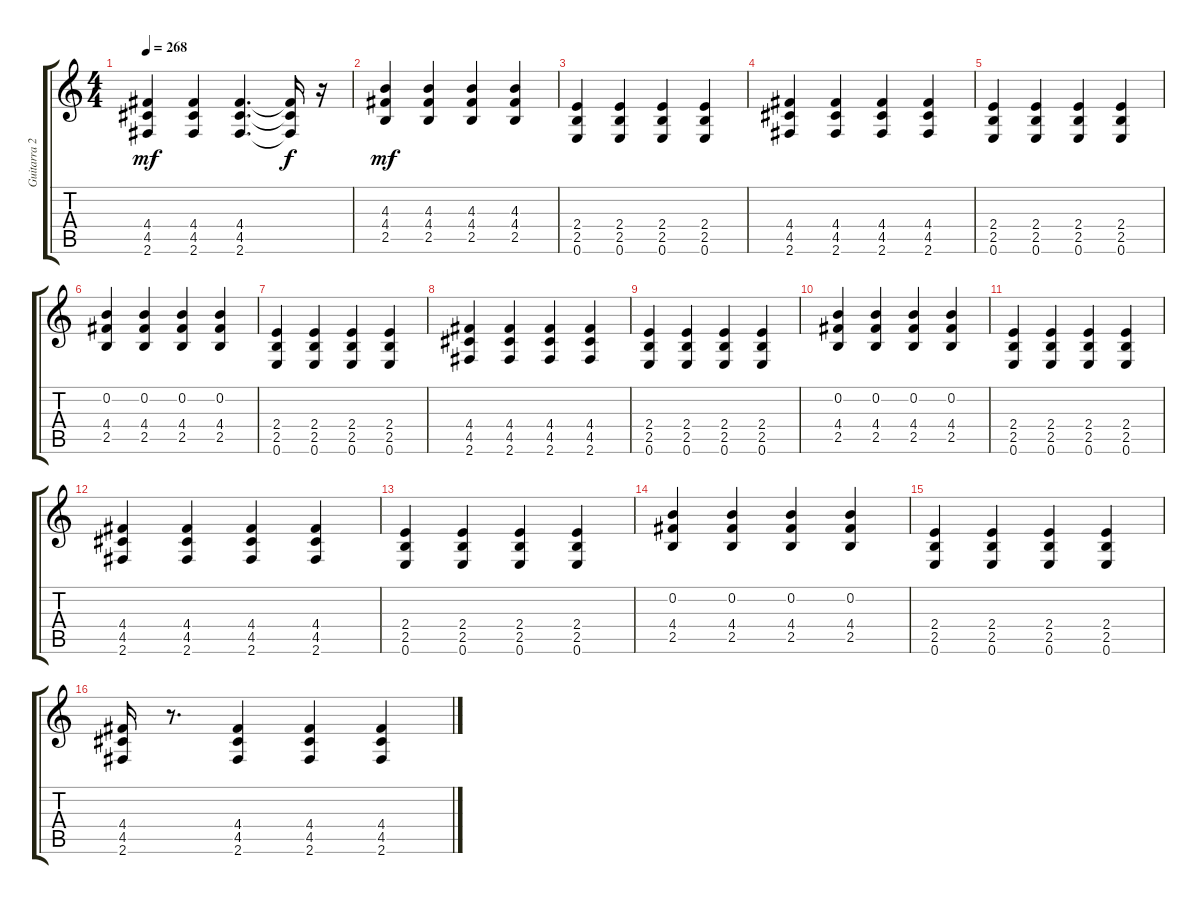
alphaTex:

\track ("Guitarra 2" "Guitarra 2") {instrument overdrivenguitar}
\staff {score tabs}
\tuning (E4 B3 G3 D3 A2 E2) {hide}
\ts (4 4)
\tempo 268
\clef g2
\ks c
(4.4 4.5 2.6).4{dy mf} (4.4 4.5 2.6).4 (4.4 4.5 2.6).4{d} (4.4{t} 4.5{t} 2.6{t}).16{dy f} r.16 |
(4.3 4.4 2.5).4{dy mf} (4.3 4.4 2.5).4 (4.3 4.4 2.5).4 (4.3 4.4 2.5).4 |
(2.4 2.5 0.6).4 (2.4 2.5 0.6).4 (2.4 2.5 0.6).4 (2.4 2.5 0.6).4 |
(4.4 4.5 2.6).4 (4.4 4.5 2.6).4 (4.4 4.5 2.6).4 (4.4 4.5 2.6).4 |
(2.4 2.5 0.6).4 (2.4 2.5 0.6).4 (2.4 2.5 0.6).4 (2.4 2.5 0.6).4 |
(0.2 4.4 2.5).4 (0.2 4.4 2.5).4 (0.2 4.4 2.5).4 (0.2 4.4 2.5).4 |
(2.4 2.5 0.6).4 (2.4 2.5 0.6).4 (2.4 2.5 0.6).4 (2.4 2.5 0.6).4 |
(4.4 4.5 2.6).4 (4.4 4.5 2.6).4 (4.4 4.5 2.6).4 (4.4 4.5 2.6).4 |
(2.4 2.5 0.6).4 (2.4 2.5 0.6).4 (2.4 2.5 0.6).4 (2.4 2.5 0.6).4 |
(0.2 4.4 2.5).4 (0.2 4.4 2.5).4 (0.2 4.4 2.5).4 (0.2 4.4 2.5).4 |
(2.4 2.5 0.6).4 (2.4 2.5 0.6).4 (2.4 2.5 0.6).4 (2.4 2.5 0.6).4 |
(4.4 4.5 2.6).4 (4.4 4.5 2.6).4 (4.4 4.5 2.6).4 (4.4 4.5 2.6).4 |
(2.4 2.5 0.6).4 (2.4 2.5 0.6).4 (2.4 2.5 0.6).4 (2.4 2.5 0.6).4 |
(0.2 4.4 2.5).4 (0.2 4.4 2.5).4 (0.2 4.4 2.5).4 (0.2 4.4 2.5).4 |
(2.4 2.5 0.6).4 (2.4 2.5 0.6).4 (2.4 2.5 0.6).4 (2.4 2.5 0.6).4 |
(4.4 4.5 2.6).16 r.8{d} (4.4 4.5 2.6).4 (4.4 4.5 2.6).4 (4.4 4.5 2.6).4
